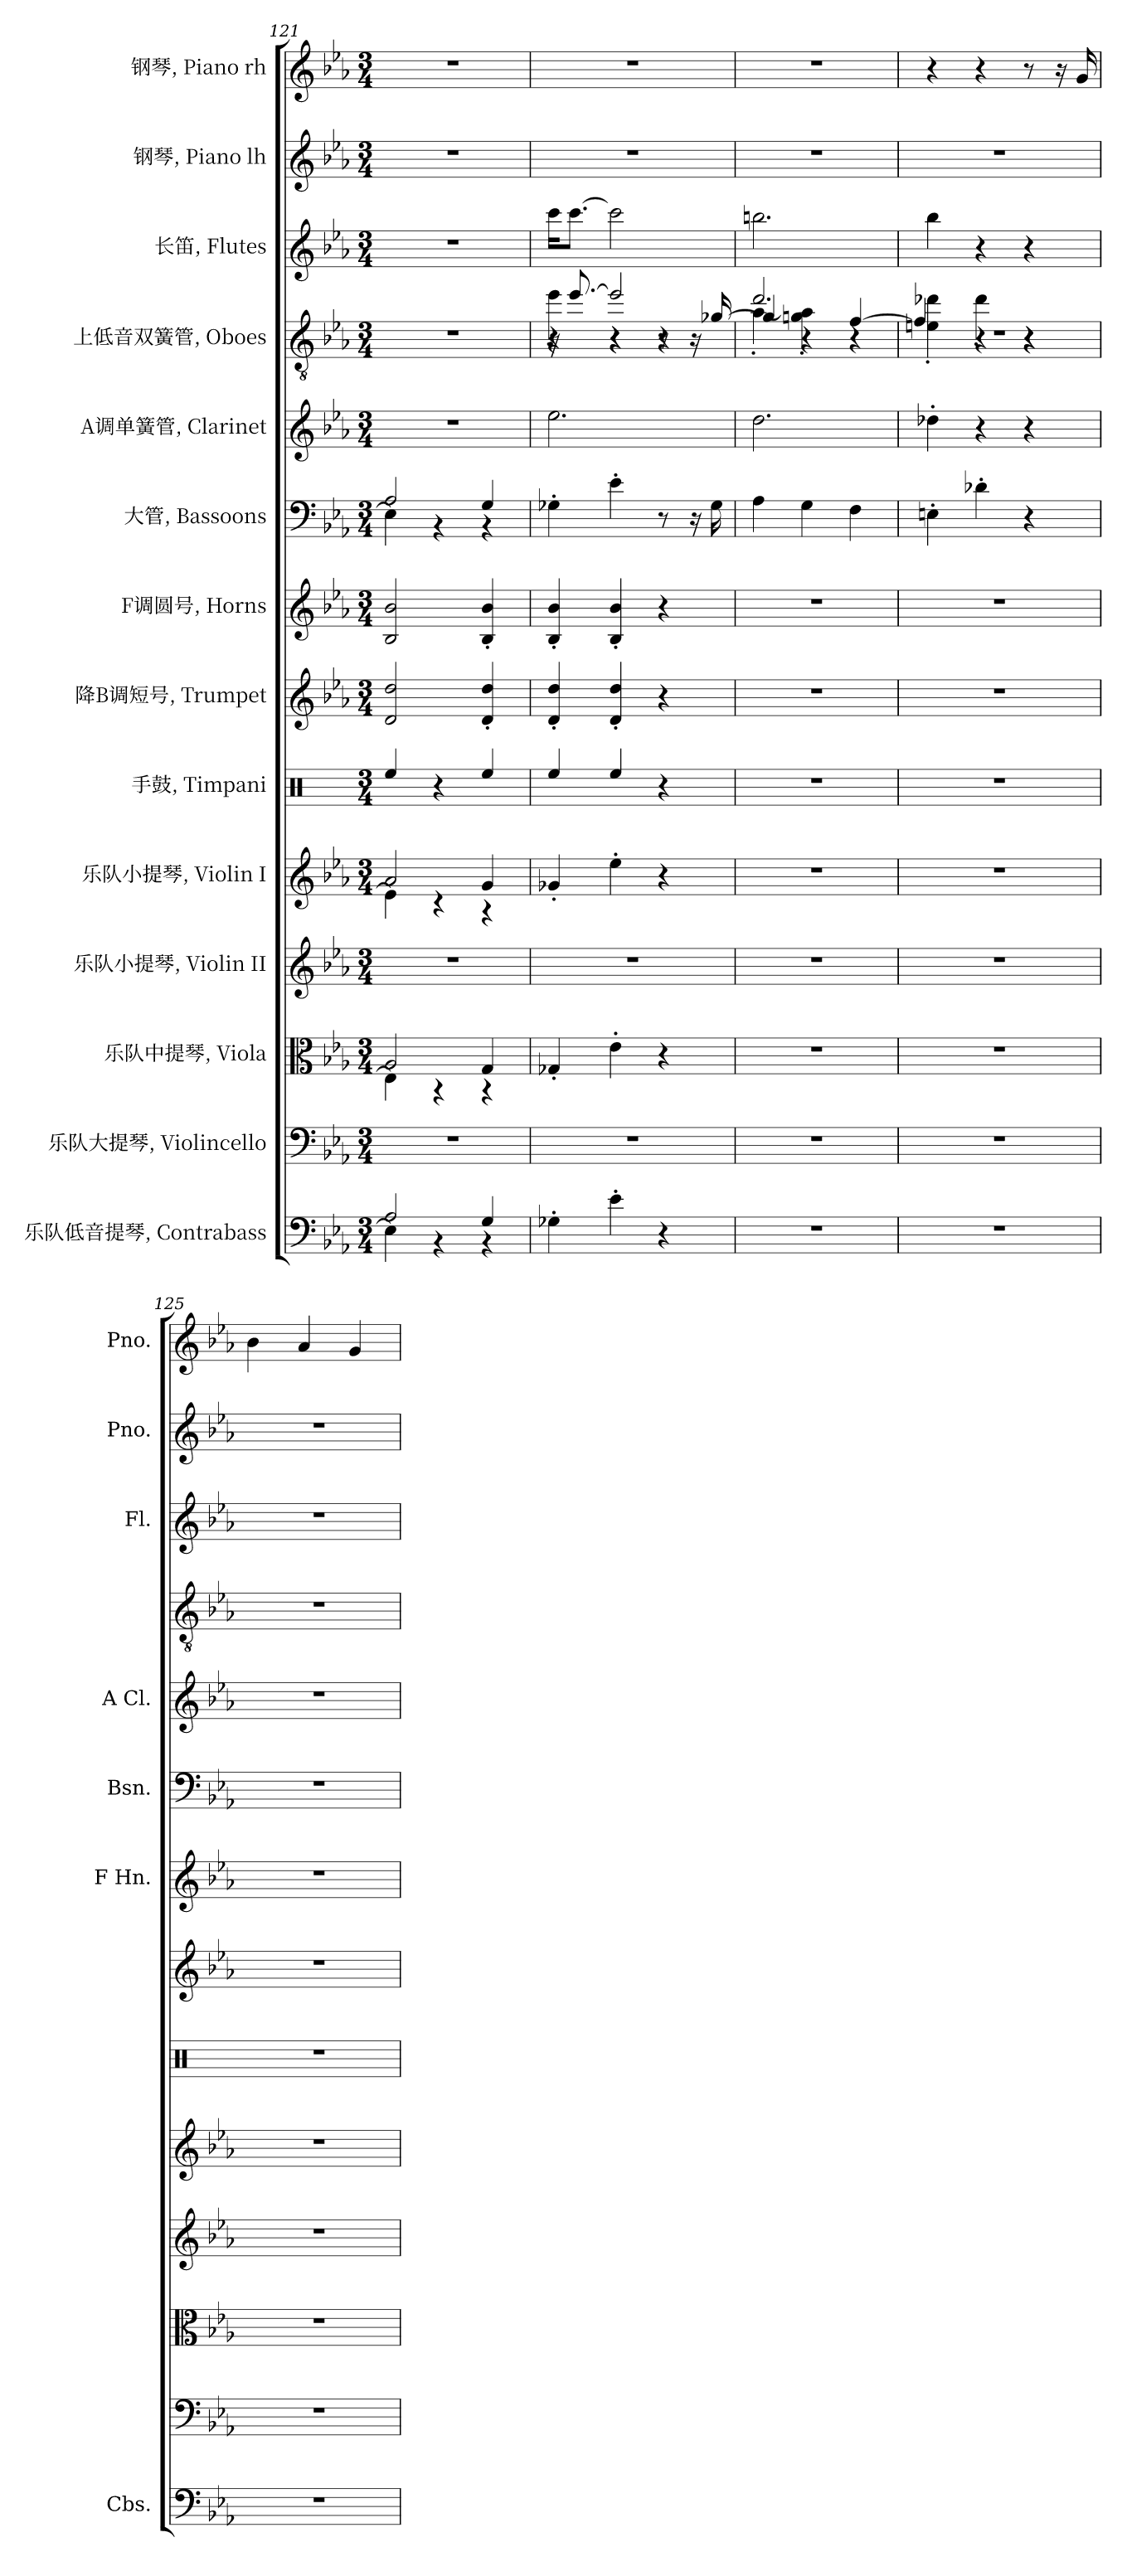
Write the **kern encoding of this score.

**kern	**kern	**kern	**kern	**kern	**kern	**kern	**kern	**kern	**kern	**kern	**kern	**kern	**kern
*part14	*part13	*part12	*part11	*part10	*part9	*part8	*part7	*part6	*part5	*part4	*part3	*part2	*part1
*staff14	*staff13	*staff12	*staff11	*staff10	*staff9	*staff8	*staff7	*staff6	*staff5	*staff4	*staff3	*staff2	*staff1
*I"乐队低音提琴, Contrabass	*I"乐队大提琴, Violincello	*I"乐队中提琴, Viola	*I"乐队小提琴, Violin II	*I"乐队小提琴, Violin I	*I"手鼓, Timpani	*I"降B调短号, Trumpet	*I"F调圆号, Horns	*I"大管, Bassoons	*I"A调单簧管, Clarinet	*I"上低音双簧管, Oboes	*I"长笛, Flutes	*I"钢琴, Piano lh	*I"钢琴, Piano rh
*I'Cbs.	*	*	*	*	*	*	*I'F Hn.	*I'Bsn.	*I'A Cl.	*	*I'Fl.	*I'Pno.	*I'Pno.
*clefF4	*clefF4	*clefC3	*clefG2	*clefG2	*clefX	*clefG2	*clefG2	*clefF4	*clefG2	*clefGv2	*clefG2	*clefG2	*clefG2
*ITrd7c12	*	*	*	*	*	*ITrd1c2	*ITrd4c7	*	*ITrd2c3	*	*	*	*
*k[b-e-a-]	*k[b-e-a-]	*k[b-e-a-]	*k[b-e-a-]	*k[b-e-a-]	*k[]	*k[b-e-a-d-g-]	*k[b-e-a-d-]	*k[b-e-a-]	*k[]	*k[b-e-a-]	*k[b-e-a-]	*k[b-e-a-]	*k[b-e-a-]
*M3/4	*M3/4	*M3/4	*M3/4	*M3/4	*M3/4	*M3/4	*M3/4	*M3/4	*M3/4	*M3/4	*M3/4	*M3/4	*M3/4
=121	=121	=121	=121	=121	=121	=121	=121	=121	=121	=121	=121	=121	=121
*^	*	*^	*	*^	*	*	*	*^	*	*	*	*	*
2AA-/	4EE-\]	2.r	2A-/	4E-\]	2.r	2a-/	4e-\]	4Ree/	2c/ 2cc/	2E-/ 2e-/	2A-/	4E-\]	2.r	2.r	2.r	2.r	2.r
.	4r	.	.	4r	.	.	4r	4r	.	.	.	4r	.	.	.	.	.
4GG/	4r	.	4G/	4r	.	4g/	4r	4Ree/	4c/' 4cc/'	4E-/' 4e-/'	4G/	4r	.	.	.	.	.
*v	*v	*	*v	*v	*	*v	*v	*	*	*	*v	*v	*	*	*	*	*
!!LO:PB:g=z
=122	=122	=122	=122	=122	=122	=122	=122	=122	=122	=122	=122	=122	=122
*	*	*	*	*	*	*	*	*	*	*^	*	*	*
*	*	*	*	*	*	*	*	*	*	*	*^	*	*	*
4GG-X'\	2.r	4G-X'/	2.r	4g-X'/	4Ree/	4c/' 4cc/'	4E-/' 4e-/'	4G-X'\	2.cc\	16r	4ee-'\	4r	16ccc\KL	2.r	2.r
.	.	.	.	.	.	.	.	.	.	[8.ee-/	.	.	[8.ccc\J	.	.
4E-'\	.	4e-'\	.	4ee-'\	4Ree/	4c/' 4cc/'	4E-/' 4e-/'	4e-'\	.	2ee-/]	4r	4r	2ccc\]	.	.
4r	.	4r	.	4r	4r	4r	4r	8r	.	.	4r	8r	.	.	.
.	.	.	.	.	.	.	.	16r	.	.	.	16r	.	.	.
.	.	.	.	.	.	.	.	16G-\	.	.	.	[16g-X/	.	.	.
=123	=123	=123	=123	=123	=123	=123	=123	=123	=123	=123	=123	=123	=123	=123	=123
2.r	2.r	2.r	2.r	2.r	2.r	2.r	2.r	4A-\	2.b\	2.dd/	[4a-'\	4g-/]	2.bbn\	2.r	2.r
.	.	.	.	.	.	.	.	4G\	.	.	4gn\' 4a-\]'	4r	.	.	.
.	.	.	.	.	.	.	.	4F\	.	.	4r	[4f/	.	.	.
=124	=124	=124	=124	=124	=124	=124	=124	=124	=124	=124	=124	=124	=124	=124	=124
2.r	2.r	2.r	2.r	2.r	2.r	2.r	2.r	4En'\	4b-X'\	2.r	4en\' 4dd-X\'	4f/]	4bb-\	2.r	4r
.	.	.	.	.	.	.	.	4d-X'\	4r	.	4dd-'\	4r	4r	.	4r
.	.	.	.	.	.	.	.	4r	4r	.	4r	4r	4r	.	8r
.	.	.	.	.	.	.	.	.	.	.	.	.	.	.	16r
.	.	.	.	.	.	.	.	.	.	.	.	.	.	.	16g/
*	*	*	*	*	*	*	*	*	*	*v	*v	*v	*	*	*
=125	=125	=125	=125	=125	=125	=125	=125	=125	=125	=125	=125	=125	=125
2.r	2.r	2.r	2.r	2.r	2.r	2.r	2.r	2.r	2.r	2.r	2.r	2.r	4b-\
.	.	.	.	.	.	.	.	.	.	.	.	.	4a-/
.	.	.	.	.	.	.	.	.	.	.	.	.	4g/
=	=	=	=	=	=	=	=	=	=	=	=	=	=
*-	*-	*-	*-	*-	*-	*-	*-	*-	*-	*-	*-	*-	*-
